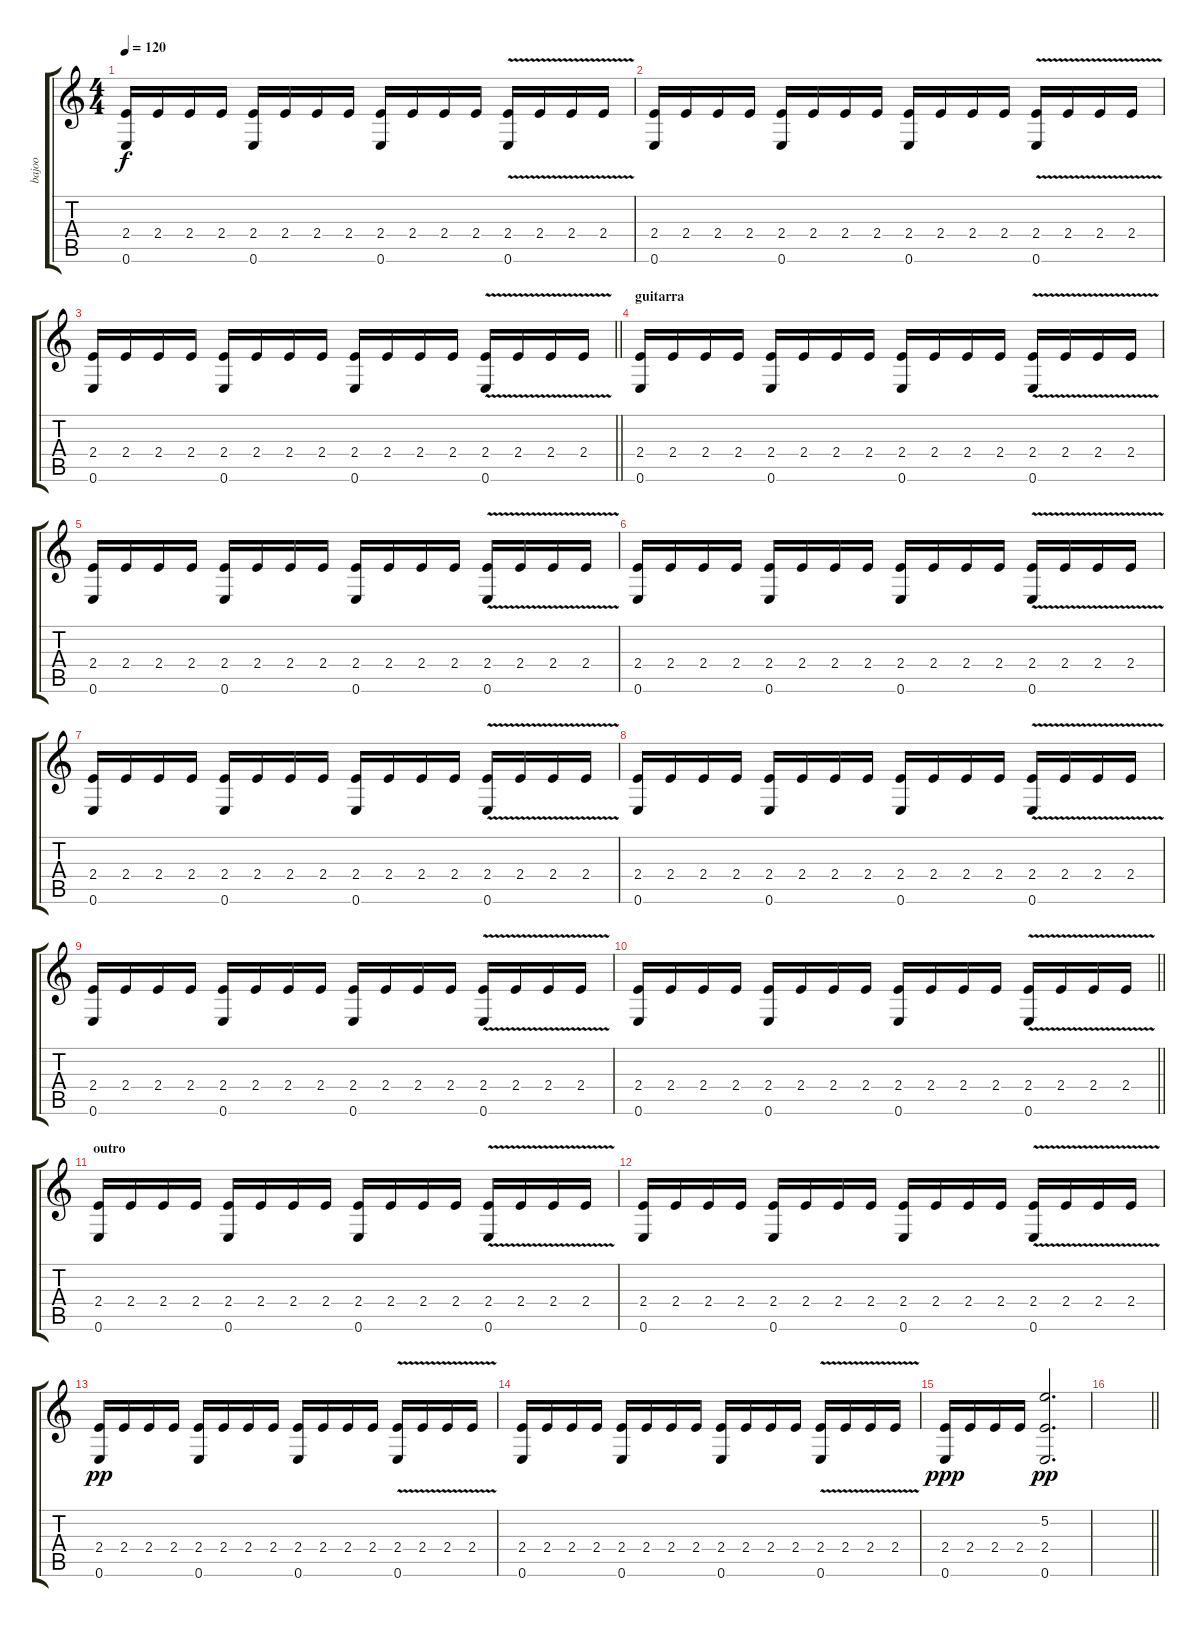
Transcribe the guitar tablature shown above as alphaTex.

\track ("bajoo" "bajoo") {instrument electricbasspick}
\staff {score tabs}
\tuning (E4 B3 G3 D3 A2 E2) {hide}
\ts (4 4)
\tempo 120
\clef g2
\ks c
(2.4 0.6).16{dy f} 2.4.16 2.4.16 2.4.16 (2.4 0.6).16 2.4.16 2.4.16 2.4.16 (2.4 0.6).16 2.4.16 2.4.16 2.4.16 (2.4 0.6{v}).16 2.4{v}.16 2.4{v}.16 2.4{v}.16 |
(2.4 0.6).16 2.4.16 2.4.16 2.4.16 (2.4 0.6).16 2.4.16 2.4.16 2.4.16 (2.4 0.6).16 2.4.16 2.4.16 2.4.16 (2.4 0.6{v}).16 2.4{v}.16 2.4{v}.16 2.4{v}.16 |
\barLineRight lightlight
(2.4 0.6).16 2.4.16 2.4.16 2.4.16 (2.4 0.6).16 2.4.16 2.4.16 2.4.16 (2.4 0.6).16 2.4.16 2.4.16 2.4.16 (2.4 0.6{v}).16 2.4{v}.16 2.4{v}.16 2.4{v}.16 |
\section ("" "guitarra")
(2.4 0.6).16 2.4.16 2.4.16 2.4.16 (2.4 0.6).16 2.4.16 2.4.16 2.4.16 (2.4 0.6).16 2.4.16 2.4.16 2.4.16 (2.4 0.6{v}).16 2.4{v}.16 2.4{v}.16 2.4{v}.16 |
(2.4 0.6).16 2.4.16 2.4.16 2.4.16 (2.4 0.6).16 2.4.16 2.4.16 2.4.16 (2.4 0.6).16 2.4.16 2.4.16 2.4.16 (2.4 0.6{v}).16 2.4{v}.16 2.4{v}.16 2.4{v}.16 |
(2.4 0.6).16 2.4.16 2.4.16 2.4.16 (2.4 0.6).16 2.4.16 2.4.16 2.4.16 (2.4 0.6).16 2.4.16 2.4.16 2.4.16 (2.4 0.6{v}).16 2.4{v}.16 2.4{v}.16 2.4{v}.16 |
(2.4 0.6).16 2.4.16 2.4.16 2.4.16 (2.4 0.6).16 2.4.16 2.4.16 2.4.16 (2.4 0.6).16 2.4.16 2.4.16 2.4.16 (2.4 0.6{v}).16 2.4{v}.16 2.4{v}.16 2.4{v}.16 |
(2.4 0.6).16 2.4.16 2.4.16 2.4.16 (2.4 0.6).16 2.4.16 2.4.16 2.4.16 (2.4 0.6).16 2.4.16 2.4.16 2.4.16 (2.4 0.6{v}).16 2.4{v}.16 2.4{v}.16 2.4{v}.16 |
(2.4 0.6).16 2.4.16 2.4.16 2.4.16 (2.4 0.6).16 2.4.16 2.4.16 2.4.16 (2.4 0.6).16 2.4.16 2.4.16 2.4.16 (2.4 0.6{v}).16 2.4{v}.16 2.4{v}.16 2.4{v}.16 |
\barLineRight lightlight
(2.4 0.6).16{volume 2} 2.4.16 2.4.16 2.4.16 (2.4 0.6).16 2.4.16 2.4.16 2.4.16 (2.4 0.6).16 2.4.16 2.4.16 2.4.16 (2.4 0.6{v}).16 2.4{v}.16 2.4{v}.16 2.4{v}.16 |
\section ("" "outro")
(2.4 0.6).16 2.4.16 2.4.16 2.4.16 (2.4 0.6).16 2.4.16 2.4.16 2.4.16 (2.4 0.6).16 2.4.16 2.4.16 2.4.16 (2.4 0.6{v}).16 2.4{v}.16 2.4{v}.16 2.4{v}.16 |
(2.4 0.6).16 2.4.16 2.4.16 2.4.16 (2.4 0.6).16 2.4.16 2.4.16 2.4.16 (2.4 0.6).16 2.4.16 2.4.16 2.4.16 (2.4 0.6{v}).16 2.4{v}.16 2.4{v}.16 2.4{v}.16 |
(2.4 0.6).16{dy pp} 2.4.16 2.4.16 2.4.16 (2.4 0.6).16 2.4.16 2.4.16 2.4.16 (2.4 0.6).16 2.4.16 2.4.16 2.4.16 (2.4 0.6{v}).16 2.4{v}.16 2.4{v}.16 2.4{v}.16 |
(2.4 0.6).16 2.4.16 2.4.16 2.4.16 (2.4 0.6).16 2.4.16 2.4.16 2.4.16 (2.4 0.6).16 2.4.16 2.4.16 2.4.16 (2.4 0.6{v}).16 2.4{v}.16 2.4{v}.16 2.4{v}.16 |
(2.4 0.6).16{dy ppp} 2.4.16 2.4.16 2.4.16 (5.2 2.4 0.6).2{d dy pp} |
\barLineRight lightlight
